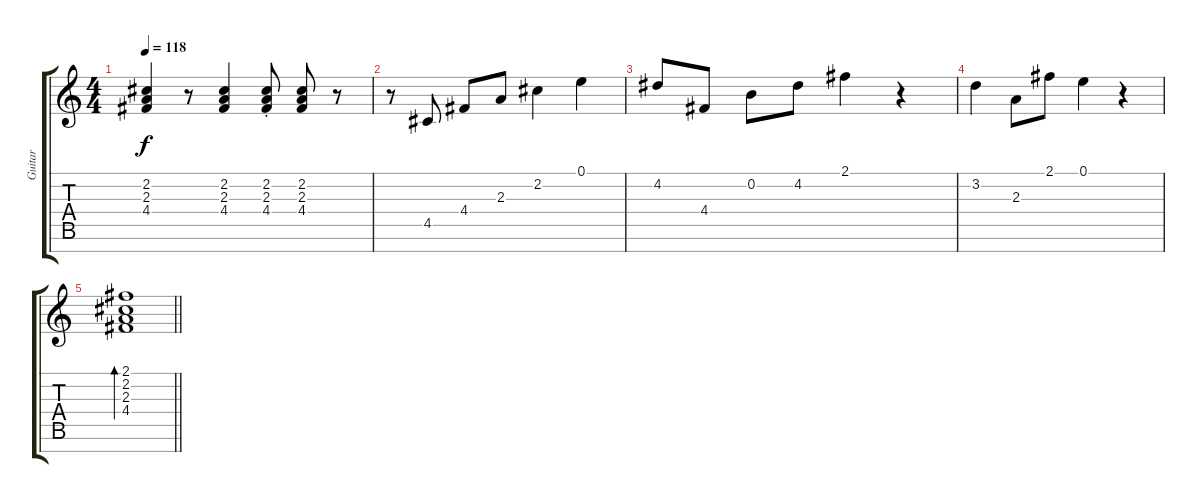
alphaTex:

\track ("Guitar" "Guitar") {instrument acousticguitarsteel}
\staff {score tabs}
\tuning (E4 B3 G3 D3 A2 E2 B1) {hide}
\ts (4 4)
\tempo 118
\clef g2
\ks c
(2.2 2.3 4.4).4{dy f} r.8 (2.2 2.3 4.4).4 (2.2{st} 2.3{st} 4.4{st}).8 (2.2 2.3 4.4).8 r.8 |
r.8 4.5.8 4.4.8 2.3.8 2.2.4 0.1.4 |
4.2.8 4.4.8 0.2.8 4.2.8 2.1.4 r.4 |
3.2.4 2.3.8 2.1.8 0.1.4 r.4 |
\barLineRight lightlight
(2.1 2.2 2.3 4.4).1{bd 480}
